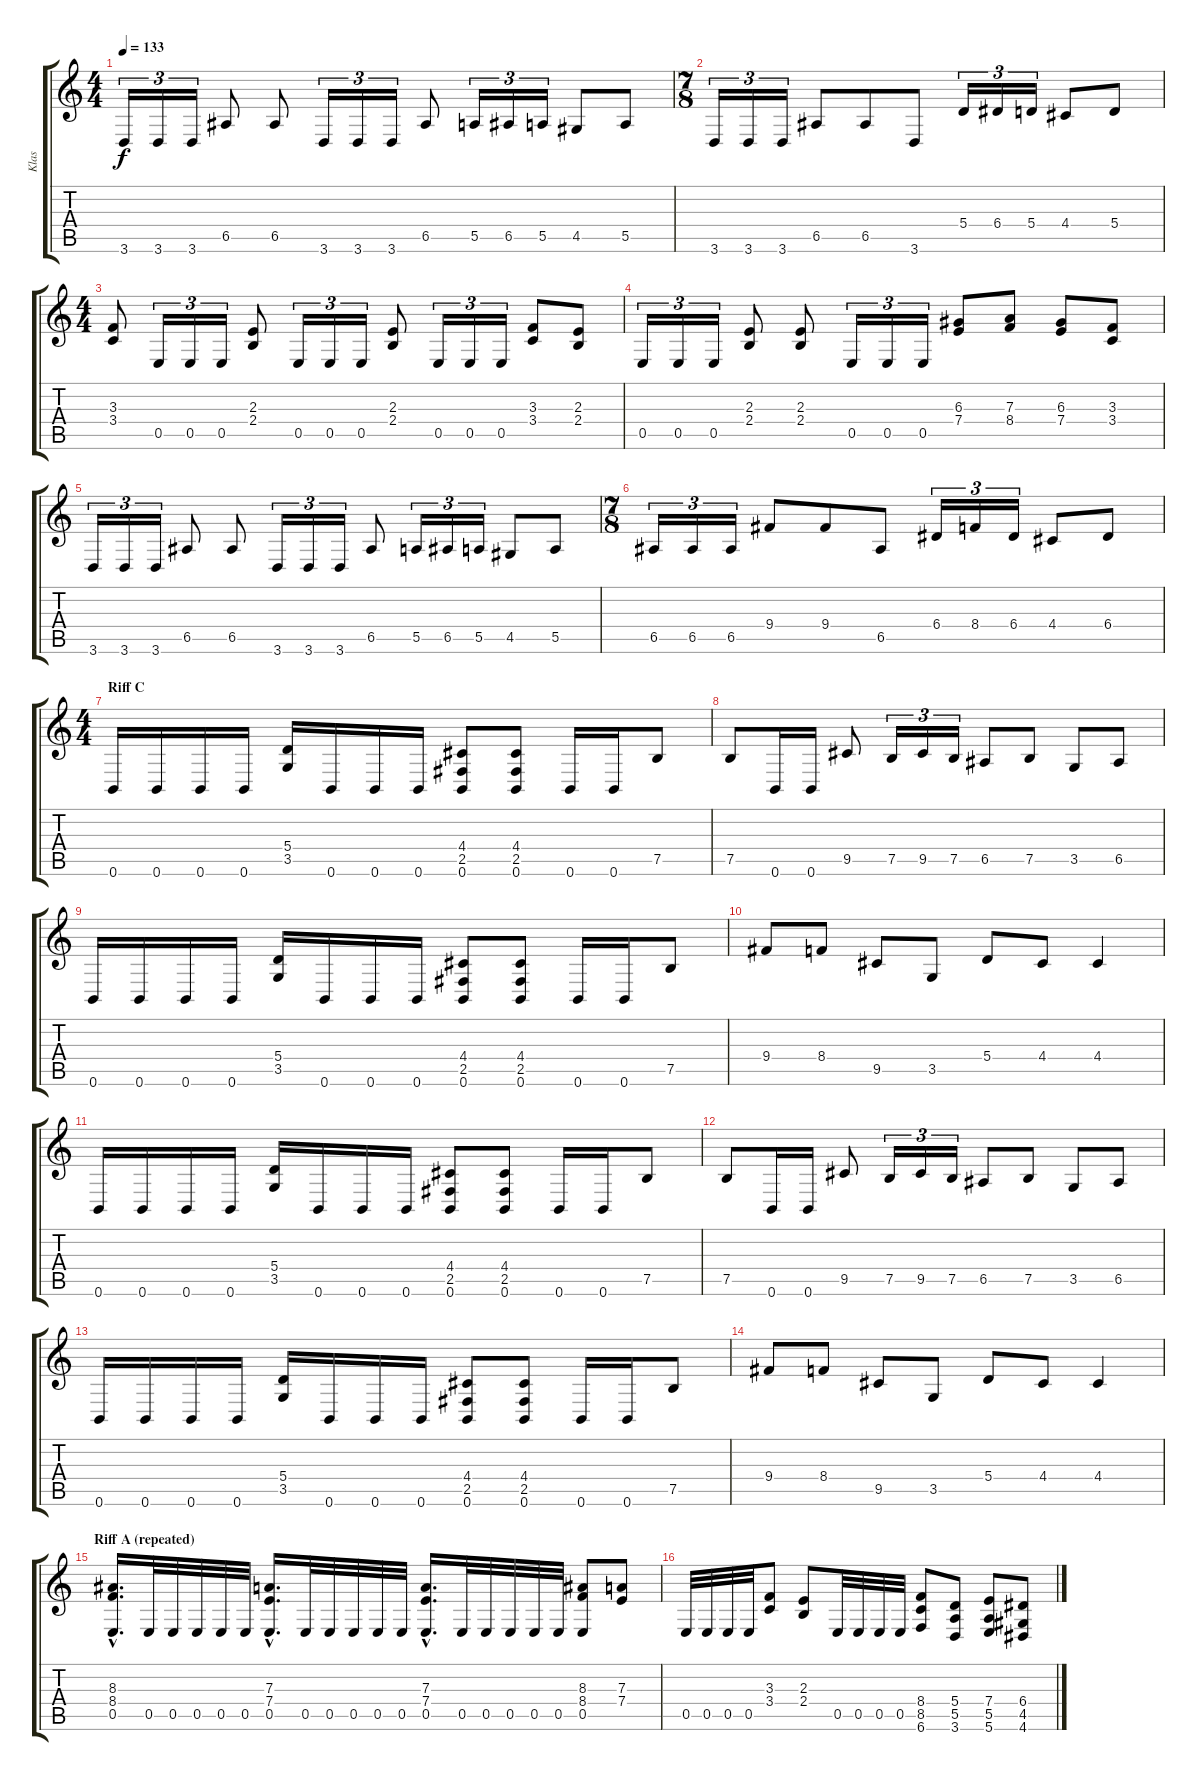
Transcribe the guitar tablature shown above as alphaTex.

\track ("Klas" "Klas") {instrument distortionguitar}
\staff {score tabs}
\tuning (B3 Gb3 D3 A2 E2 B1) {hide}
\ts (4 4)
\tempo 133
\clef g2
\ks c
3.6.16{tu (3 2) dy f} 3.6.16{tu (3 2)} 3.6.16{tu (3 2)} 6.5.8 6.5.8 3.6.16{tu (3 2)} 3.6.16{tu (3 2)} 3.6.16{tu (3 2)} 6.5.8 5.5.16{tu (3 2)} 6.5.16{tu (3 2)} 5.5.16{tu (3 2)} 4.5.8 5.5.8 |
\ts (7 8)
3.6.16{tu (3 2)} 3.6.16{tu (3 2)} 3.6.16{tu (3 2)} 6.5.8 6.5.8 3.6.8 5.4.16{tu (3 2)} 6.4.16{tu (3 2)} 5.4.16{tu (3 2)} 4.4.8 5.4.8 |
\ts (4 4)
(3.3 3.4).8 0.5.16{tu (3 2)} 0.5.16{tu (3 2)} 0.5.16{tu (3 2)} (2.3 2.4).8 0.5.16{tu (3 2)} 0.5.16{tu (3 2)} 0.5.16{tu (3 2)} (2.3 2.4).8 0.5.16{tu (3 2)} 0.5.16{tu (3 2)} 0.5.16{tu (3 2)} (3.3 3.4).8 (2.3 2.4).8 |
0.5.16{tu (3 2)} 0.5.16{tu (3 2)} 0.5.16{tu (3 2)} (2.3 2.4).8 (2.3 2.4).8 0.5.16{tu (3 2)} 0.5.16{tu (3 2)} 0.5.16{tu (3 2)} (6.3 7.4).8 (7.3 8.4).8 (6.3 7.4).8 (3.3 3.4).8 |
3.6.16{tu (3 2)} 3.6.16{tu (3 2)} 3.6.16{tu (3 2)} 6.5.8 6.5.8 3.6.16{tu (3 2)} 3.6.16{tu (3 2)} 3.6.16{tu (3 2)} 6.5.8 5.5.16{tu (3 2)} 6.5.16{tu (3 2)} 5.5.16{tu (3 2)} 4.5.8 5.5.8 |
\ts (7 8)
6.5.16{tu (3 2)} 6.5.16{tu (3 2)} 6.5.16{tu (3 2)} 9.4.8 9.4.8 6.5.8 6.4.16{tu (3 2)} 8.4.16{tu (3 2)} 6.4.16{tu (3 2)} 4.4.8 6.4.8 |
\ts (4 4)
\section ("" "Riff C")
0.6.16 0.6.16 0.6.16 0.6.16 (5.4 3.5).16 0.6.16 0.6.16 0.6.16 (4.4 2.5 0.6).8 (4.4 2.5 0.6).8 0.6.16 0.6.16 7.5.8 |
7.5.8 0.6.16 0.6.16 9.5.8 7.5.16{tu (3 2)} 9.5.16{tu (3 2)} 7.5.16{tu (3 2)} 6.5.8 7.5.8 3.5.8 6.5.8 |
0.6.16 0.6.16 0.6.16 0.6.16 (5.4 3.5).16 0.6.16 0.6.16 0.6.16 (4.4 2.5 0.6).8 (4.4 2.5 0.6).8 0.6.16 0.6.16 7.5.8 |
9.4.8 8.4.8 9.5.8 3.5.8 5.4.8 4.4.8 4.4.4 |
0.6.16 0.6.16 0.6.16 0.6.16 (5.4 3.5).16 0.6.16 0.6.16 0.6.16 (4.4 2.5 0.6).8 (4.4 2.5 0.6).8 0.6.16 0.6.16 7.5.8 |
7.5.8 0.6.16 0.6.16 9.5.8 7.5.16{tu (3 2)} 9.5.16{tu (3 2)} 7.5.16{tu (3 2)} 6.5.8 7.5.8 3.5.8 6.5.8 |
0.6.16 0.6.16 0.6.16 0.6.16 (5.4 3.5).16 0.6.16 0.6.16 0.6.16 (4.4 2.5 0.6).8 (4.4 2.5 0.6).8 0.6.16 0.6.16 7.5.8 |
9.4.8 8.4.8 9.5.8 3.5.8 5.4.8 4.4.8 4.4.4 |
\section ("" "Riff A (repeated)")
(8.3{hac} 8.4{hac} 0.5{hac}).16{d} 0.5.32 0.5.32 0.5.32 0.5.32 0.5.32 (7.3{hac} 7.4{hac} 0.5{hac}).16{d} 0.5.32 0.5.32 0.5.32 0.5.32 0.5.32 (7.3{hac} 7.4{hac} 0.5{hac}).16{d} 0.5.32 0.5.32 0.5.32 0.5.32 0.5.32 (8.3 8.4 0.5).8 (7.3 7.4).8 |
0.5.32 0.5.32 0.5.32 0.5.32 (3.3 3.4).8 (2.3 2.4).8 0.5.32 0.5.32 0.5.32 0.5.32 (8.4 8.5 6.6).8 (5.4 5.5 3.6).8 (7.4 5.5 5.6).8 (6.4 4.5 4.6).8
